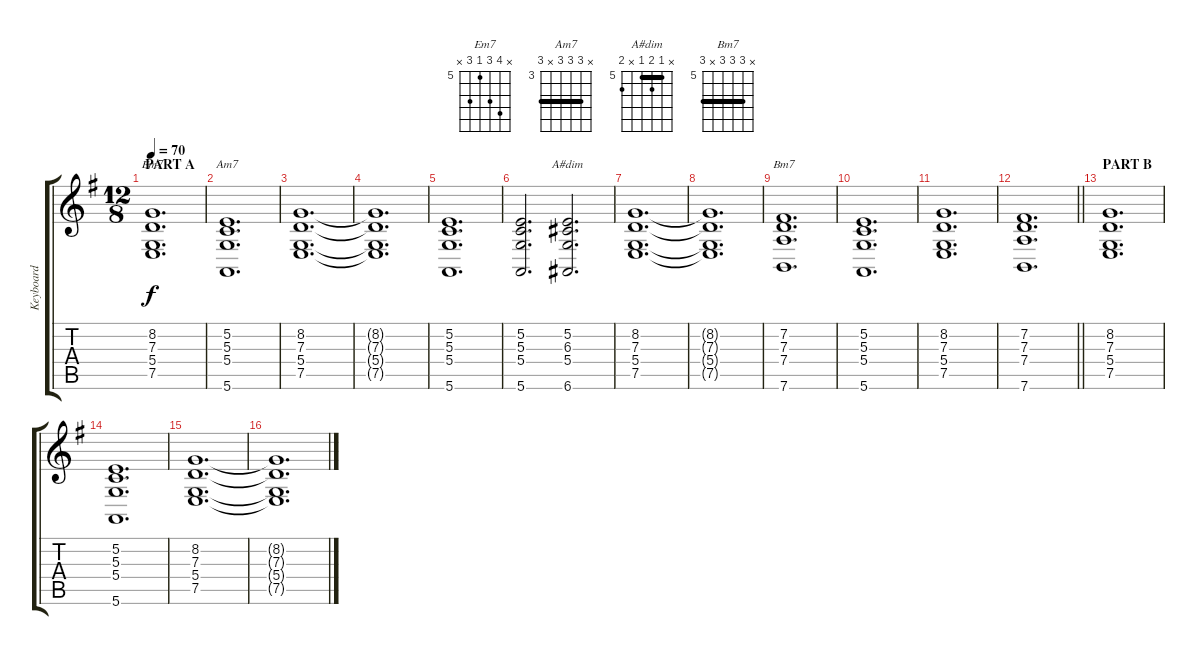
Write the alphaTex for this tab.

\track ("Keyboard" "Keyboard") {instrument percussiveorgan}
\staff {score tabs}
\tuning (E4 B3 G3 D3 A2 E2) {hide}
\chord ("Em7" x 8 7 5 7 x) {firstfret 5}
\chord ("Am7" x 5 5 5 x 5) {firstfret 3 barre 5}
\chord ("A#dim" x 5 6 5 x 6) {firstfret 5 barre 5}
\chord ("Bm7" x 7 7 7 x 7) {firstfret 5 barre 7}
\ts (12 8)
\section ("" "PART A")
\tempo 70
\clef g2
\ks eminor
(8.2 7.3 5.4 7.5).1{d ch "Em7" dy f instrument percussiveorgan} |
(5.2 5.3 5.4 5.6).1{d ch "Am7"} |
(8.2 7.3 5.4 7.5).1{d} |
(8.2{t} 7.3{t} 5.4{t} 7.5{t}).1{d} |
(5.2 5.3 5.4 5.6).1{d} |
(5.2 5.3 5.4 5.6).2{d} (5.2 6.3 5.4 6.6).2{d ch "A#dim"} |
(8.2 7.3 5.4 7.5).1{d} |
(8.2{t} 7.3{t} 5.4{t} 7.5{t}).1{d} |
(7.2 7.3 7.4 7.6).1{d ch "Bm7"} |
(5.2 5.3 5.4 5.6).1{d} |
(8.2 7.3 5.4 7.5).1{d} |
\barLineRight lightlight
(7.2 7.3 7.4 7.6).1{d} |
\section ("" "PART B")
(8.2 7.3 5.4 7.5).1{d} |
(5.2 5.3 5.4 5.6).1{d} |
(8.2 7.3 5.4 7.5).1{d} |
(8.2{t} 7.3{t} 5.4{t} 7.5{t}).1{d}
